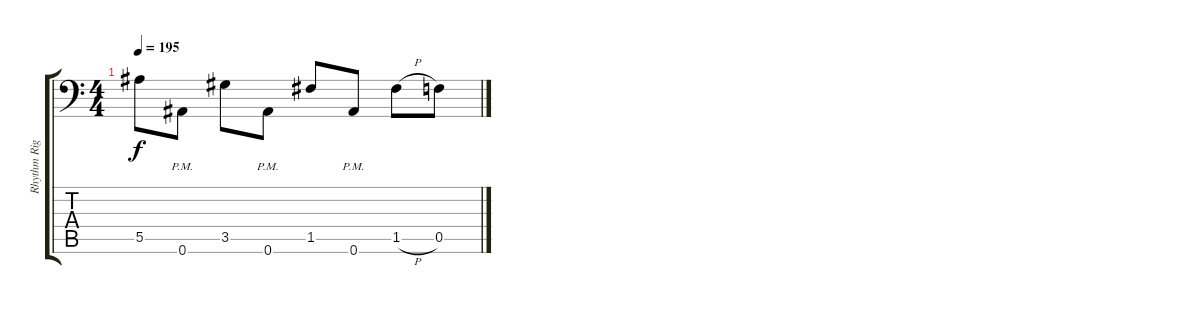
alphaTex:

\track ("Rhythm Right" "Rhythm Rig") {instrument distortionguitar}
\staff {score tabs}
\tuning (C4 G3 Eb3 Bb2 F2 Bb1) {hide}
\ts (4 4)
\tempo 195
\clef f4
\ks c
5.5.8{dy f} 0.6{pm}.8 3.5.8 0.6{pm}.8 1.5.8 0.6{pm}.8 1.5{h}.8 0.5.8
